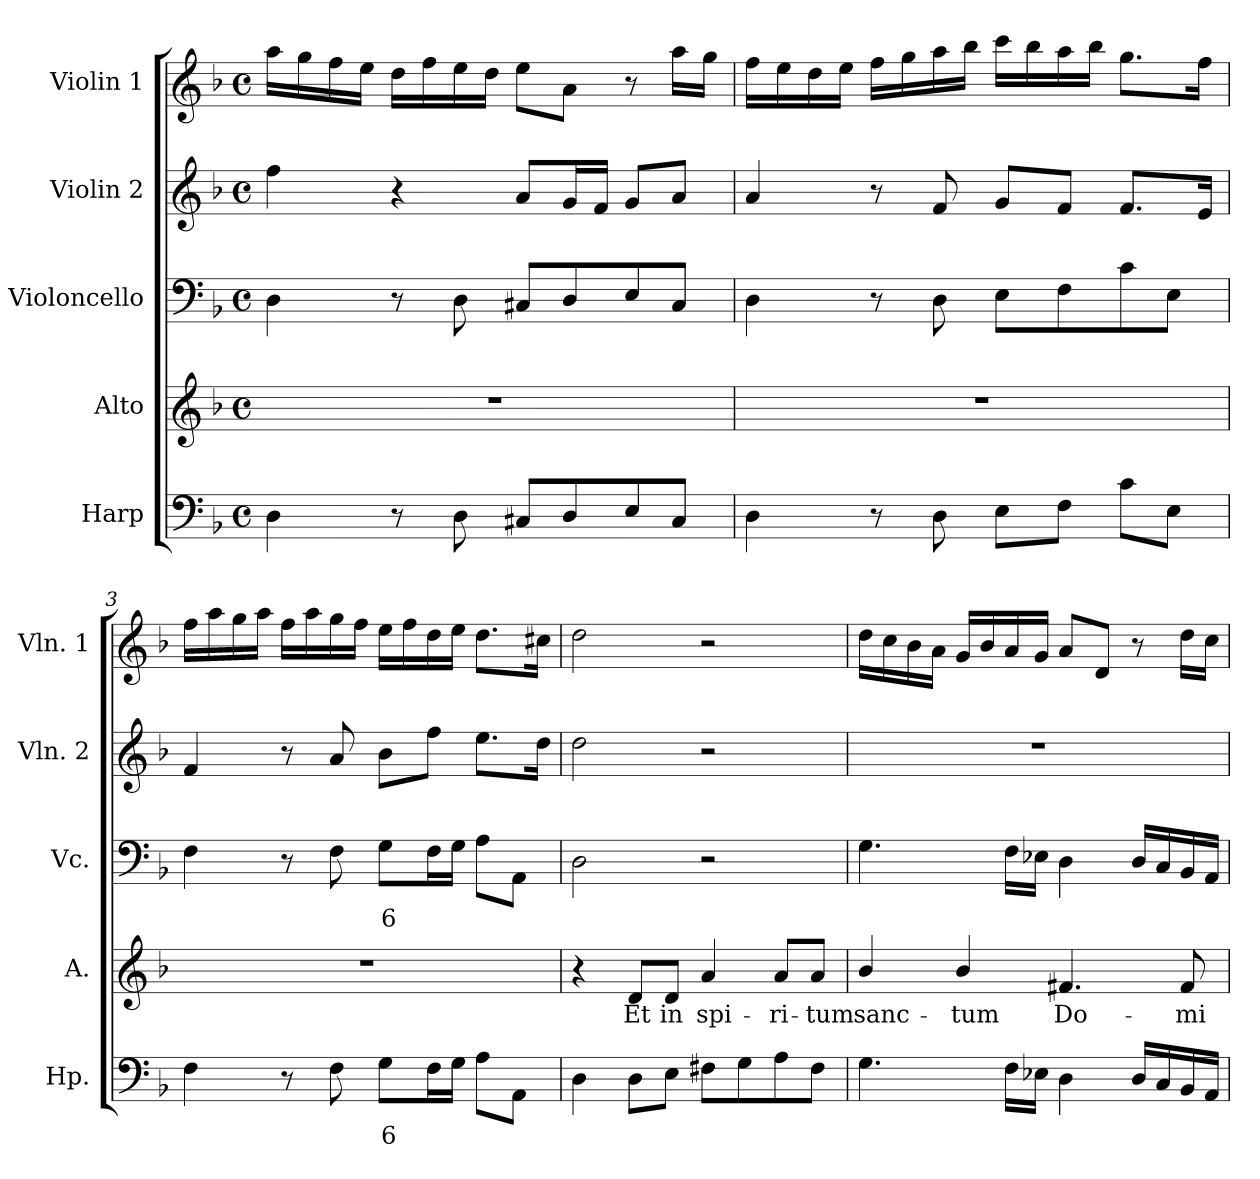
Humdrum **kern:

**kern	**text	**kern	**text	**kern	**text	**kern	**kern
*part5	*part5	*part4	*part4	*part3	*part3	*part2	*part1
*staff5	*staff5	*staff4	*staff4	*staff3	*staff3	*staff2	*staff1
*I"Harp	*	*I"Alto	*	*I"Violoncello	*	*I"Violin 2	*I"Violin 1
*I'Hp.	*	*I'A.	*	*I'Vc.	*	*I'Vln. 2	*I'Vln. 1
!!LO:PB:g=z
*clefF4	*	*clefG2	*	*clefF4	*	*clefG2	*clefG2
*k[b-]	*	*k[b-]	*	*k[b-]	*	*k[b-]	*k[b-]
*F:	*	*F:	*	*F:	*	*F:	*F:
*M4/4	*	*M4/4	*	*M4/4	*	*M4/4	*M4/4
*met(c)	*	*met(c)	*	*met(c)	*	*met(c)	*met(c)
=1	=1	=1	=1	=1	=1	=1	=1
4Di\	.	1r	.	4Di\	.	4ffi\	16aai\LL
.	.	.	.	.	.	.	16ggi\
.	.	.	.	.	.	.	16ffi\
.	.	.	.	.	.	.	16eei\JJ
8r	.	.	.	8r	.	4r	16ddi\LL
.	.	.	.	.	.	.	16ffi\
8Di\	.	.	.	8Di\	.	.	16eei\
.	.	.	.	.	.	.	16ddi\JJ
8C#Xi/L	.	.	.	8C#Xi/L	.	8ai/L	8eei\L
8Di/	.	.	.	8Di/	.	16gi/L	8ai\J
.	.	.	.	.	.	16fi/JJ	.
8Ei/	.	.	.	8Ei/	.	8gi/L	8r
8C#i/J	.	.	.	8C#i/J	.	8ai/J	16aai\LL
.	.	.	.	.	.	.	16ggi\JJ
=2	=2	=2	=2	=2	=2	=2	=2
4Di\	.	1r	.	4Di\	.	4ai/	16ffi\LL
.	.	.	.	.	.	.	16eei\
.	.	.	.	.	.	.	16ddi\
.	.	.	.	.	.	.	16eei\JJ
8r	.	.	.	8r	.	8r	16ffi\LL
.	.	.	.	.	.	.	16ggi\
8Di\	.	.	.	8Di\	.	8fi/	16aai\
.	.	.	.	.	.	.	16bb-i\JJ
8Ei\L	.	.	.	8Ei\L	.	8gi/L	16ccci\LL
.	.	.	.	.	.	.	16bb-i\
8Fi\J	.	.	.	8Fi\	.	8fi/J	16aai\
.	.	.	.	.	.	.	16bb-i\JJ
8ci\L	.	.	.	8ci\	.	8.fi/L	8.ggi\L
8Ei\J	.	.	.	8Ei\J	.	.	.
.	.	.	.	.	.	16ei/Jk	16ffi\Jk
=3	=3	=3	=3	=3	=3	=3	=3
4Fi\	.	1r	.	4Fi\	.	4fi/	16ffi\LL
.	.	.	.	.	.	.	16aai\
.	.	.	.	.	.	.	16ggi\
.	.	.	.	.	.	.	16aai\JJ
8r	.	.	.	8r	.	8r	16ffi\LL
.	.	.	.	.	.	.	16aai\
8Fi\	.	.	.	8Fi\	.	8ai/	16ggi\
.	.	.	.	.	.	.	16ffi\JJ
!	!LO:LY:b:color=#000000	!	!	!	!	!	!
!	!	!	!	!	!LO:LY:b:color=#000000	!	!
8Gi\L	6	.	.	8Gi\L	6	8b-i\L	16eei\LL
.	.	.	.	.	.	.	16ffi\
16Fi\L	.	.	.	16Fi\L	.	8ffi\J	16ddi\
16Gi\JJ	.	.	.	16Gi\JJ	.	.	16eei\JJ
8Ai\L	.	.	.	8Ai\L	.	8.eei\L	8.ddi\L
8AAi\J	.	.	.	8AAi\J	.	.	.
.	.	.	.	.	.	16ddi\Jk	16cc#Xi\Jk
!!LO:LB:g=z
=4	=4	=4	=4	=4	=4	=4	=4
4Di\	.	4r	.	2Di\	.	2ddi\	2ddi\
!	!	!	!LO:LY:b:color=#000000	!	!	!	!
8Di\L	.	8di/L	Et	.	.	.	.
!	!	!	!LO:LY:b:color=#000000	!	!	!	!
8Ei\J	.	8di/J	in	.	.	.	.
!	!	!	!LO:LY:b:color=#000000	!	!	!	!
8F#Xi\L	.	4ai/	spi-	2r	.	2r	2r
8Gi\	.	.	.	.	.	.	.
!	!	!	!LO:LY:b:color=#000000	!	!	!	!
8Ai\	.	8ai/L	-ri-	.	.	.	.
!	!	!	!LO:LY:b:color=#000000	!	!	!	!
8F#i\J	.	8ai/J	-tum	.	.	.	.
=5	=5	=5	=5	=5	=5	=5	=5
!	!	!	!LO:LY:b:color=#000000	!	!	!	!
4.Gi\	.	4b-i/	sanc-	4.Gi\	.	1r	16ddi\LL
.	.	.	.	.	.	.	16cci\
.	.	.	.	.	.	.	16b-i\
.	.	.	.	.	.	.	16ai\JJ
!	!	!	!LO:LY:b:color=#000000	!	!	!	!
.	.	4b-i/	-tum	.	.	.	16gi/LL
.	.	.	.	.	.	.	16b-i/
16Fi\LL	.	.	.	16Fi\LL	.	.	16ai/
16E-Xi\JJ	.	.	.	16E-Xi\JJ	.	.	16gi/JJ
!	!	!	!LO:LY:b:color=#000000	!	!	!	!
4Di\	.	4.f#Xi/	Do-	4Di\	.	.	8ai/L
.	.	.	.	.	.	.	8di/J
16Di/LL	.	.	.	16Di/LL	.	.	8r
16Ci/	.	.	.	16Ci/	.	.	.
!	!	!	!LO:LY:b:color=#000000	!	!	!	!
16BB-i/	.	8f#i/	-mi-	16BB-i/	.	.	16ddi\LL
16AAi/JJ	.	.	.	16AAi/JJ	.	.	16cci\JJ
=	=	=	=	=	=	=	=
*-	*-	*-	*-	*-	*-	*-	*-
